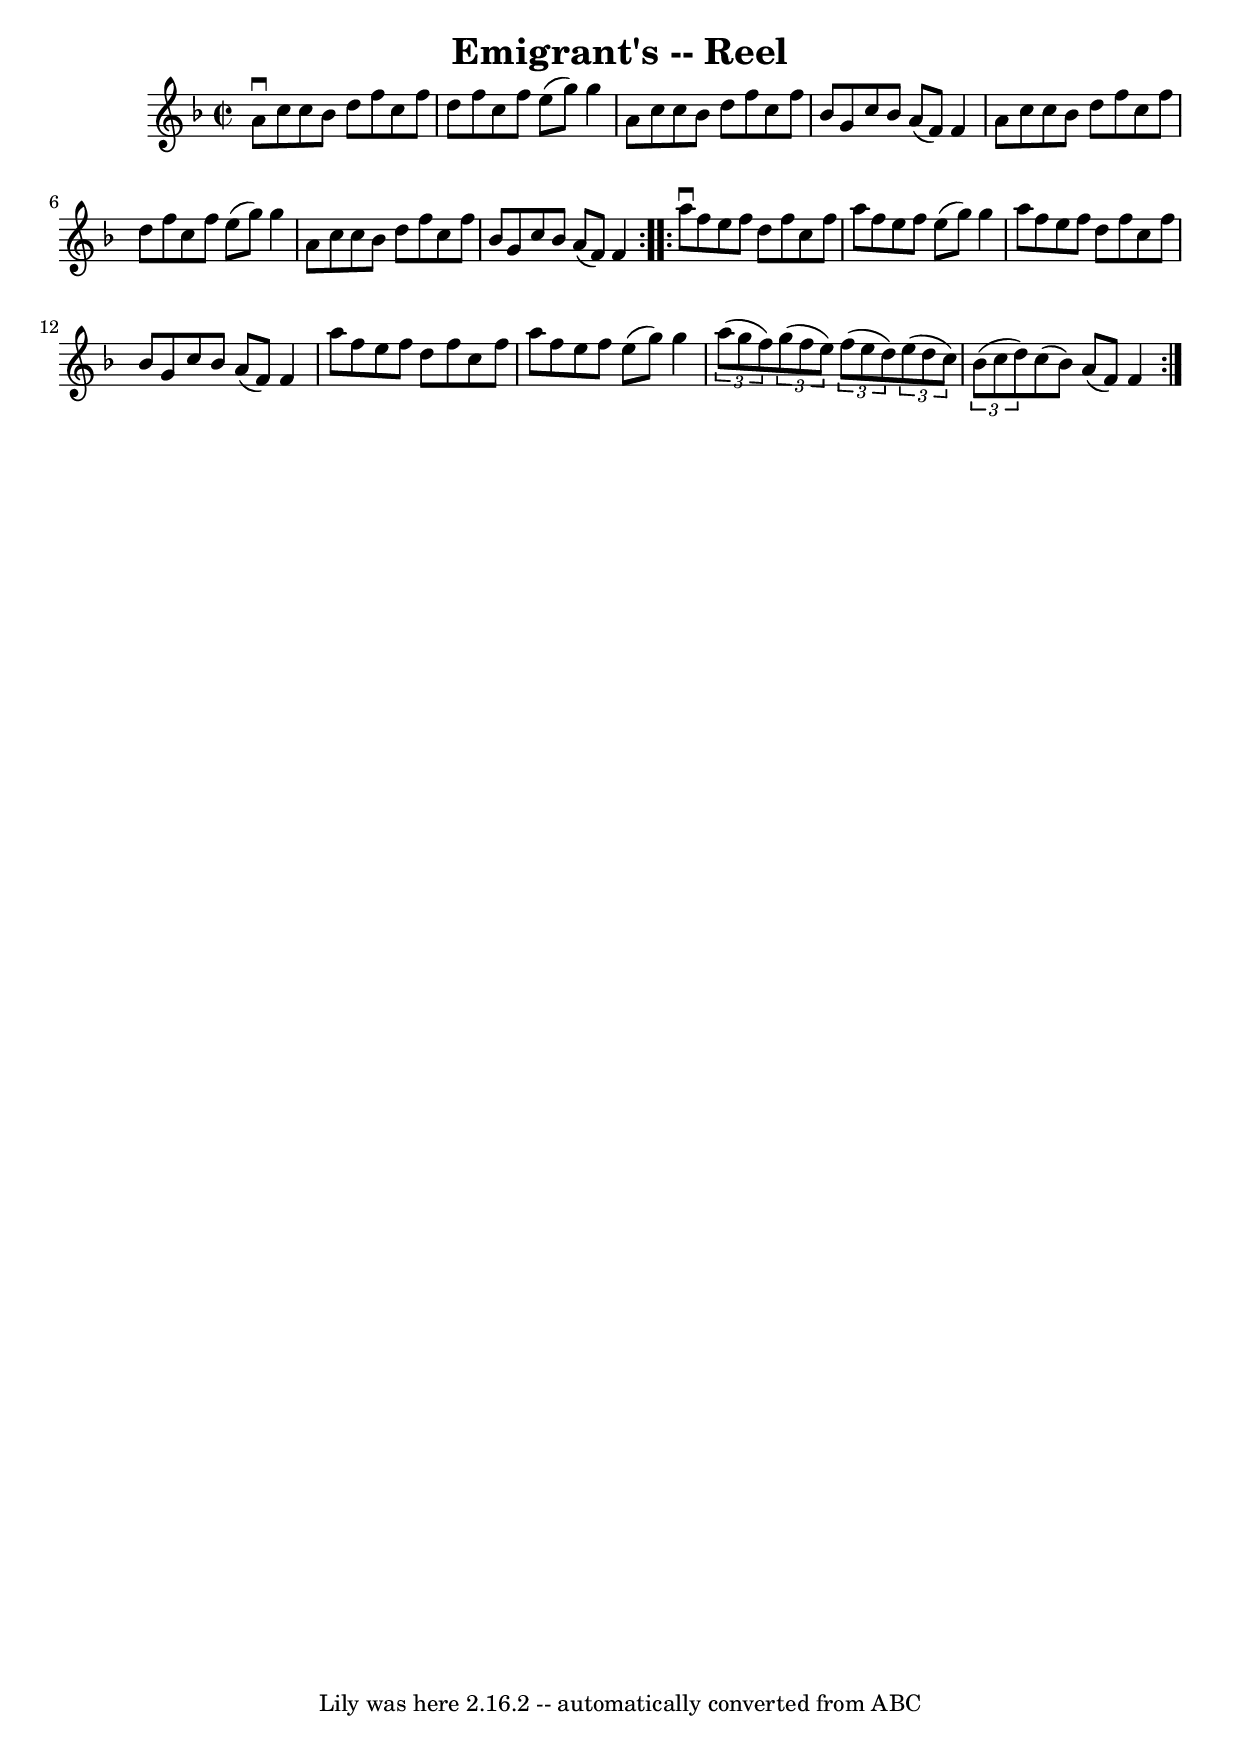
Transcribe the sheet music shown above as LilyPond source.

\version "2.7.40"
\include "Mammoth.ily"
\header {
	%% book = "Ryan's Mammoth Collection"
	crossRefNumber = "1"
	footnotes = "\\\\287"
	origin = "SCOTCH"
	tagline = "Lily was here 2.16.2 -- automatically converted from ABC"
	title = "Emigrant's -- Reel"
}
voicedefault =  {
\set Score.defaultBarType = "empty"

\repeat volta 2 {
\override Staff.TimeSignature #'style = #'C
 \time 2/2 \key f \major a'8^\downbow c''8 c''8 bes'8 d''8    
f''8 c''8 f''8    |
 d''8 f''8 c''8 f''8 e''8 (
g''8) g''4    |
 a'8 c''8 c''8 bes'8 d''8 f''8    
c''8 f''8    |
 bes'8 g'8 c''8 bes'8 a'8 (f'8)   
f'4    |
 a'8 c''8 c''8 bes'8 d''8 f''8 c''8    
f''8    |
 d''8 f''8 c''8 f''8 e''8 (g''8) g''4    
|
 a'8 c''8 c''8 bes'8 d''8 f''8 c''8 f''8    
|
 bes'8 g'8 c''8 bes'8 a'8 (f'8) f'4  }     
\repeat volta 2 { a''8^\downbow f''8 e''8 f''8 d''8 f''8    
c''8 f''8    |
 a''8 f''8 e''8 f''8 e''8 (g''8)   
g''4    |
 a''8 f''8 e''8 f''8 d''8 f''8 c''8 f''8 
   |
 bes'8 g'8 c''8 bes'8 a'8 (f'8) f'4    
|
 a''8 f''8 e''8 f''8 d''8 f''8 c''8 f''8    
|
 a''8 f''8 e''8 f''8 e''8 (g''8) g''4    |
 
  \times 2/3 { a''8 (g''8 f''8) }   \times 2/3 { g''8 (f''8    
e''8) }   \times 2/3 { f''8 (e''8 d''8) }   \times 2/3 { e''8 (
 d''8 c''8) }   |
     \times 2/3 { bes'8 (c''8 d''8) } 
 c''8 (bes'8) a'8 (f'8) f'4    }   
}

\score{
    <<

	\context Staff="default"
	{
	    \voicedefault 
	}

    >>
	\layout {
	}
	\midi {}
}
